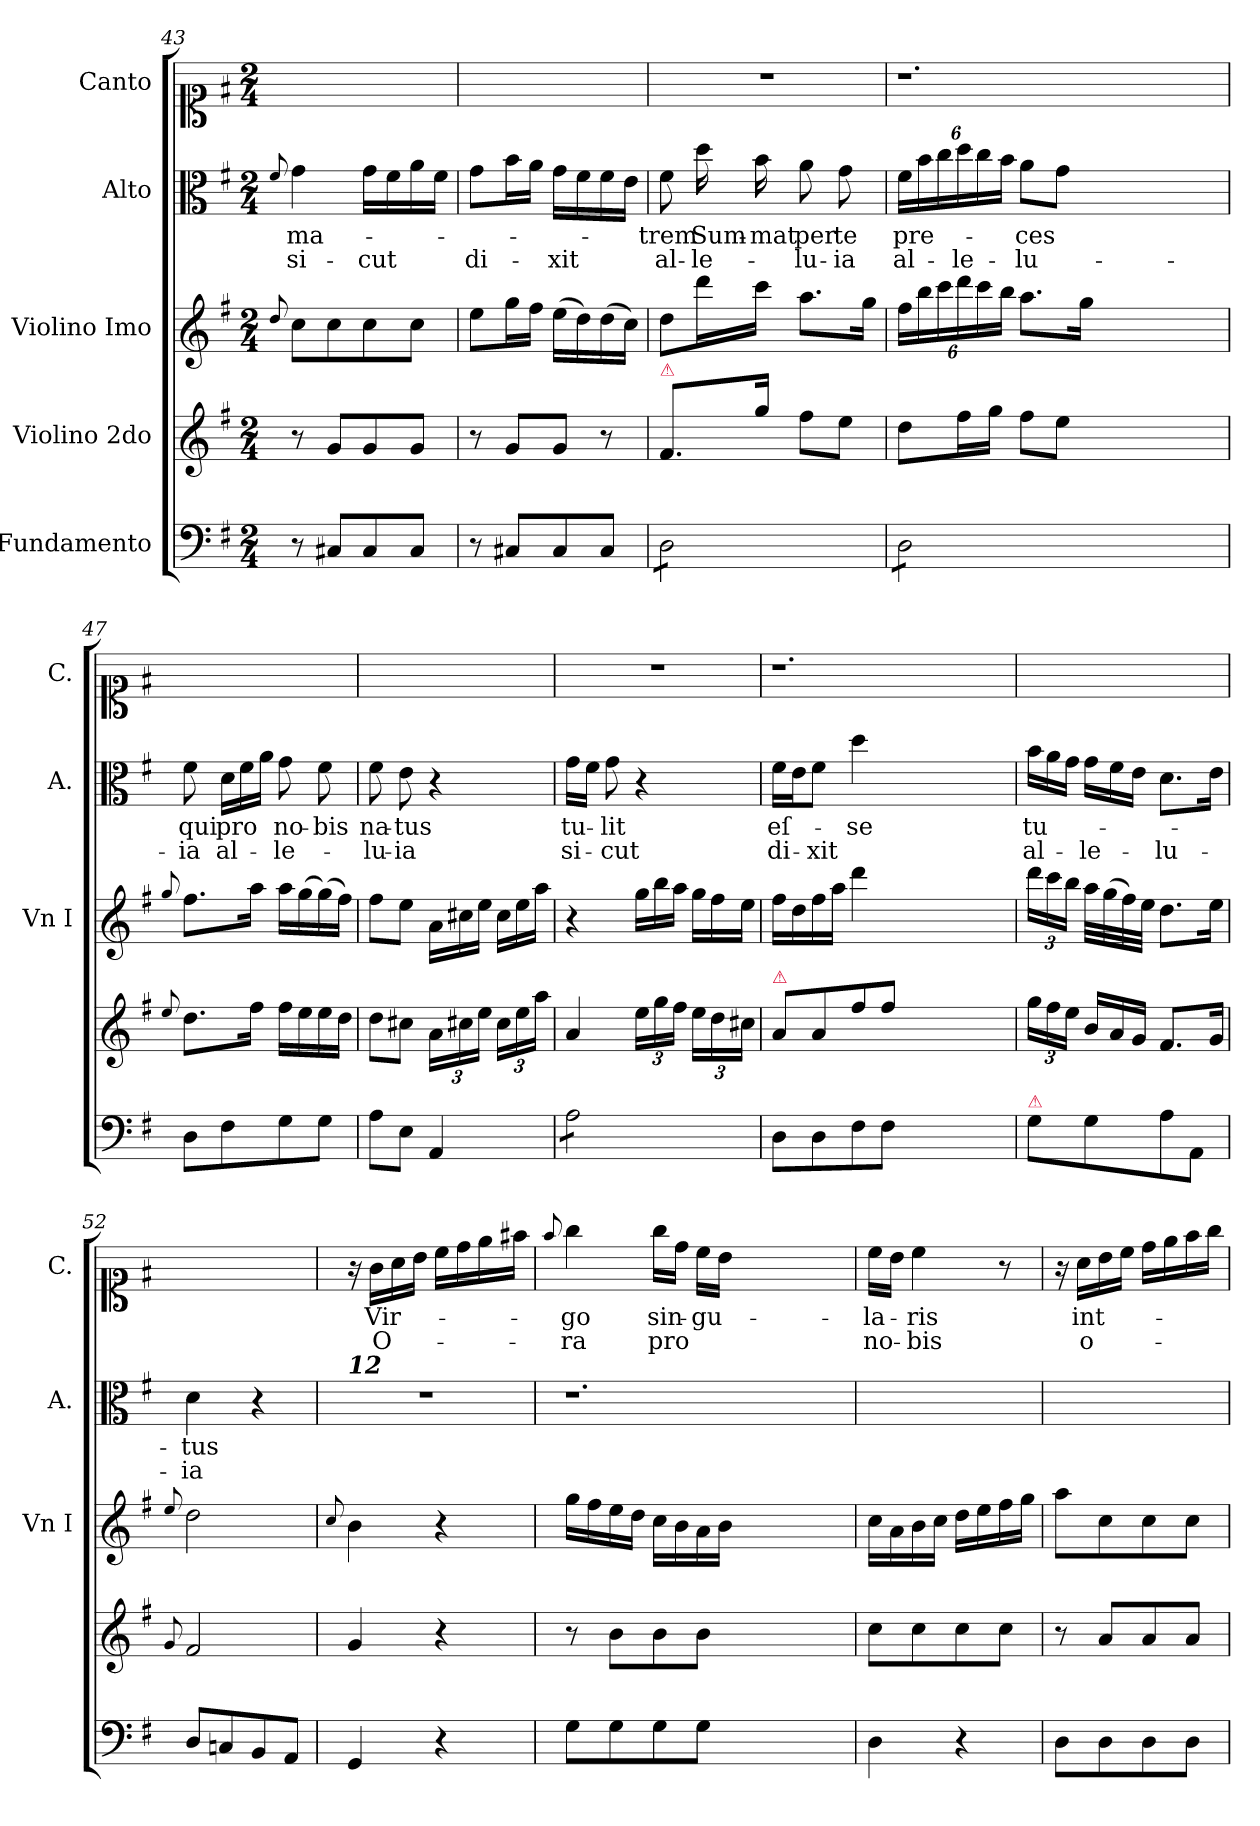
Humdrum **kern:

**kern	**kern	**kern	**kern	**text	**text	**kern	**text	**text
*part5	*part4	*part3	*part2	*part2	*part2	*part1	*part1	*part1
*staff5	*staff4	*staff3	*staff2	*staff2	*staff2	*staff1	*staff1	*staff1
*I"Fundamento	*I"Violino 2do	*I"Violino Imo	*I"Alto	*	*	*I"Canto	*	*
*	*	*I'Vn I	*I'A.	*	*	*I'C.	*	*
*clefF4	*clefG2	*clefG2	*clefC3	*	*	*clefC1	*	*
*k[f#]	*k[f#]	*k[f#]	*k[f#]	*	*	*k[f#]	*	*
*M2/4	*M2/4	*M2/4	*M2/4	*	*	*M2/4	*	*
=43	=43	=43	=43	=43	=43	=43	=43	=43
.	.	8qqdd/	8qqf#/	.	.	.	.	.
8r	8r	8cc\L	4g\	ma-	si-	2ryy	.	.
8C#X/L	8g/L	8cc\	.	.	.	.	.	.
8C#/	8g/	8cc\	16g\LL	.	-cut	.	.	.
.	.	.	16f#\	.	.	.	.	.
8C#/J	8g/J	8cc\J	16a\	.	.	.	.	.
.	.	.	16f#\JJ	.	.	.	.	.
=44	=44	=44	=44	=44	=44	=44	=44	=44
8r	8r	8ee\L	8g\L	.	di-	2ryy	.	.
8C#X/L	8g/L	16gg\L	16b\L	.	.	.	.	.
.	.	16ff#\JJ	16a\JJ	.	.	.	.	.
8C#/	8g/J	(>16ee\LL	16g\LL	.	-xit	.	.	.
.	.	16dd\)	16f#\	.	.	.	.	.
8C#/J	8r	(>16dd\	16f#\	.	.	.	.	.
.	.	16cc\JJ)	16e\JJ	.	.	.	.	.
=45	=45	=45	=45	=45	=45	=45	=45	=45
!	!LO:TX:a:color=crimson:t=⚠	!	!	!	!	!	!	!
*tremolo	*	*	*	*	*	*	*	*
8D\L	8.f#/L	8dd\L	8f#\	-trem	al-	2r	.	.
8D\	.	16ddd\L	16dd\	Sum-	-le-	.	.	.
.	16gg\Jk	16ccc\JJ	16b\	-mat	.	.	.	.
8D\	8ff#\L	8.aa\L	8a\	per	-lu-	.	.	.
8D\J	8ee\J	.	8g\	te	-ia	.	.	.
.	.	16gg\Jk	.	.	.	.	.	.
=46	=46	=46	=46	=46	=46	=46	=46	=46
8D\L	8dd\L	24ff#\LL	24f#\LL	pre-	al-	1.r	.	.
.	.	24bb\	24b\	.	.	.	.	.
.	.	24ccc\	24cc\	.	.	.	.	.
8D\	16ff#\L	24ddd\	24dd\	.	-le-	.	.	.
.	.	24ccc\	24cc\	.	.	.	.	.
.	16gg\JJ	.	.	.	.	.	.	.
.	.	24bb\JJ	24b\JJ	.	.	.	.	.
8D\	8ff#\L	8.aa\L	8a\L	-ces	-lu-	.	.	.
8D\J	8ee\J	.	8g\J	.	.	.	.	.
*Xtremolo	*	*	*	*	*	*	*	*
.	.	16gg\Jk	.	.	.	.	.	.
1ryy	1ryy	1ryy	1ryy	.	.	.	.	.
=47	=47	=47	=47	=47	=47	=47	=47	=47
.	8qqee/	8qqgg/	.	.	.	.	.	.
8D\L	8.dd\L	8.ff#\L	8f#\	qui	-ia	2ryy	.	.
*	*	*	*Xtuplet	*	*	*	*	*
8F#\	.	.	24d\LL	pro	al-	.	.	.
.	.	.	24f#\	.	.	.	.	.
.	16ff#\Jk	16aa\Jk	.	.	.	.	.	.
.	.	.	24a\JJ	.	.	.	.	.
8G\	16ff#\LL	16aa\LL	8g\	no-	-le-	.	.	.
.	16ee\	(>16gg\	.	.	.	.	.	.
8G\J	16ee\	(>16gg\)	8f#\	-bis	.	.	.	.
.	16dd\JJ	16ff#\JJ)	.	.	.	.	.	.
=48	=48	=48	=48	=48	=48	=48	=48	=48
8A\L	8dd\L	8ff#\L	8f#\	na-	-lu-	2ryy	.	.
8E\J	8cc#X\J	8ee\J	8e\	-tus	-ia	.	.	.
*	*	*Xtuplet	*	*	*	*	*	*
4AA/	24a\LL	24a\LL	4r	.	.	.	.	.
.	24cc#X\	24cc#X\	.	.	.	.	.	.
.	24ee\JJ	24ee\JJ	.	.	.	.	.	.
.	24cc#\LL	24cc#\LL	.	.	.	.	.	.
.	24ee\	24ee\	.	.	.	.	.	.
.	24aa\JJ	24aa\JJ	.	.	.	.	.	.
=49	=49	=49	=49	=49	=49	=49	=49	=49
*tremolo	*	*	*	*	*	*	*	*
8A\L	4a/	4r	16g\LL	tu-	si-	2r	.	.
.	.	.	16f#\JJ	.	.	.	.	.
8A\	.	.	8g\	-lit	-cut	.	.	.
8A\	24ee\LL	24gg\LL	4r	.	.	.	.	.
.	24gg\	24bb\	.	.	.	.	.	.
.	24ff#\JJ	24aa\JJ	.	.	.	.	.	.
8A\J	24ee\LL	24gg\LL	.	.	.	.	.	.
*Xtremolo	*	*	*	*	*	*	*	*
.	24dd\	24ff#\	.	.	.	.	.	.
.	24cc#X\JJ	24ee\JJ	.	.	.	.	.	.
=50	=50	=50	=50	=50	=50	=50	=50	=50
!	!LO:TX:a:color=crimson:t=⚠	!	!	!	!	!	!	!
8D\L	8a/L	16ff#\LL	16f#\LL	eſ-	di-	1.r	.	.
.	.	16dd\	16e\J	.	.	.	.	.
8D\	8a/	16ff#\	8f#\J	.	-xit	.	.	.
.	.	16aa\JJ	.	.	.	.	.	.
8F#\	8ff#\	4ddd\	4dd\	-se	.	.	.	.
8F#\J	8ff#\J	.	.	.	.	.	.	.
1ryy	1ryy	1ryy	1ryy	.	.	.	.	.
=51	=51	=51	=51	=51	=51	=51	=51	=51
*	*	*tuplet	*	*	*	*	*	*
!LO:TX:a:color=crimson:t=⚠	!	!	!	!	!	!	!	!
8G\L	24gg\LL	24ddd\LL	24b\LL	tu-	al-	2ryy	.	.
.	24ff#\	24ccc\	24a\	.	.	.	.	.
.	24ee\JJ	24bb\JJ	24g\JJ	.	.	.	.	.
*	*Xtuplet	*	*	*	*	*	*	*
8G\	24b/LL	32aa\LLL	24g\LL	.	-le-	.	.	.
.	.	(>32gg\	.	.	.	.	.	.
.	24a/	.	24f#\	.	.	.	.	.
.	.	32ff#\)	.	.	.	.	.	.
.	24g/JJ	.	24e\JJ	.	.	.	.	.
.	.	32ee\JJJ	.	.	.	.	.	.
8A\	8.f#/L	8.dd\L	8.d\L	.	-lu-	.	.	.
8AA/J	.	.	.	.	.	.	.	.
.	16g/Jk	16ee\Jk	16e\Jk	.	.	.	.	.
=52	=52	=52	=52	=52	=52	=52	=52	=52
.	8qqg/	8qqee/	.	.	.	.	.	.
8D/L	2f#/	2dd\	4d\	-tus	-ia	2ryy	.	.
8Cn/	.	.	.	.	.	.	.	.
8BB/	.	.	4r	.	.	.	.	.
8AA/J	.	.	.	.	.	.	.	.
=53	=53	=53	=53	=53	=53	=53	=53	=53
.	.	8qqcc/	.	.	.	.	.	.
!	!	!	!LO:TX:a:Bi:t=12	!	!	!	!	!
4GG/	4g/	4b\	2r	.	.	16r	.	.
.	.	.	.	.	.	16g\LL	Vir-	O-
.	.	.	.	.	.	16a\	.	.
.	.	.	.	.	.	16b\JJ	.	.
4r	4r	4r	.	.	.	16cc\LL	.	.
.	.	.	.	.	.	16dd\	.	.
.	.	.	.	.	.	16ee\	.	.
.	.	.	.	.	.	16ff#X\JJ	.	.
=54	=54	=54	=54	=54	=54	=54	=54	=54
.	.	.	.	.	.	8qqff#/	.	.
8G\L	8r	16gg\LL	1.r	.	.	4gg\	-go	-ra
.	.	16ff#\	.	.	.	.	.	.
8G\	8b\L	16ee\	.	.	.	.	.	.
.	.	16dd\JJ	.	.	.	.	.	.
8G\	8b\	16cc\LL	.	.	.	16gg\LL	sin-	pro
.	.	16b\	.	.	.	16dd\JJ	.	.
8G\J	8b\J	16a\	.	.	.	16cc\LL	-gu-	.
.	.	16b\JJ	.	.	.	16b\JJ	.	.
1ryy	1ryy	1ryy	.	.	.	1ryy	.	.
=55	=55	=55	=55	=55	=55	=55	=55	=55
4D\	8cc\L	16cc\LL	2ryy	.	.	16cc\LL	-la-	no-
.	.	16a\	.	.	.	16b\JJ	.	.
.	8cc\	16b\	.	.	.	4cc\	-ris	-bis
.	.	16cc\JJ	.	.	.	.	.	.
4r	8cc\	16dd\LL	.	.	.	.	.	.
.	.	16ee\	.	.	.	.	.	.
.	8cc\J	16ff#\	.	.	.	8r	.	.
.	.	16gg\JJ	.	.	.	.	.	.
=56	=56	=56	=56	=56	=56	=56	=56	=56
8D\L	8r	8aa\L	2ryy	.	.	16r	.	.
.	.	.	.	.	.	16a\LL	int-	o-
8D\	8a/L	8cc\	.	.	.	16b\	.	.
.	.	.	.	.	.	16cc\JJ	.	.
8D\	8a/	8cc\	.	.	.	16dd\LL	.	.
.	.	.	.	.	.	16ee\	.	.
8D\J	8a/J	8cc\J	.	.	.	16ff#\	.	.
.	.	.	.	.	.	16gg\JJ	.	.
=	=	=	=	=	=	=	=	=
*-	*-	*-	*-	*-	*-	*-	*-	*-
